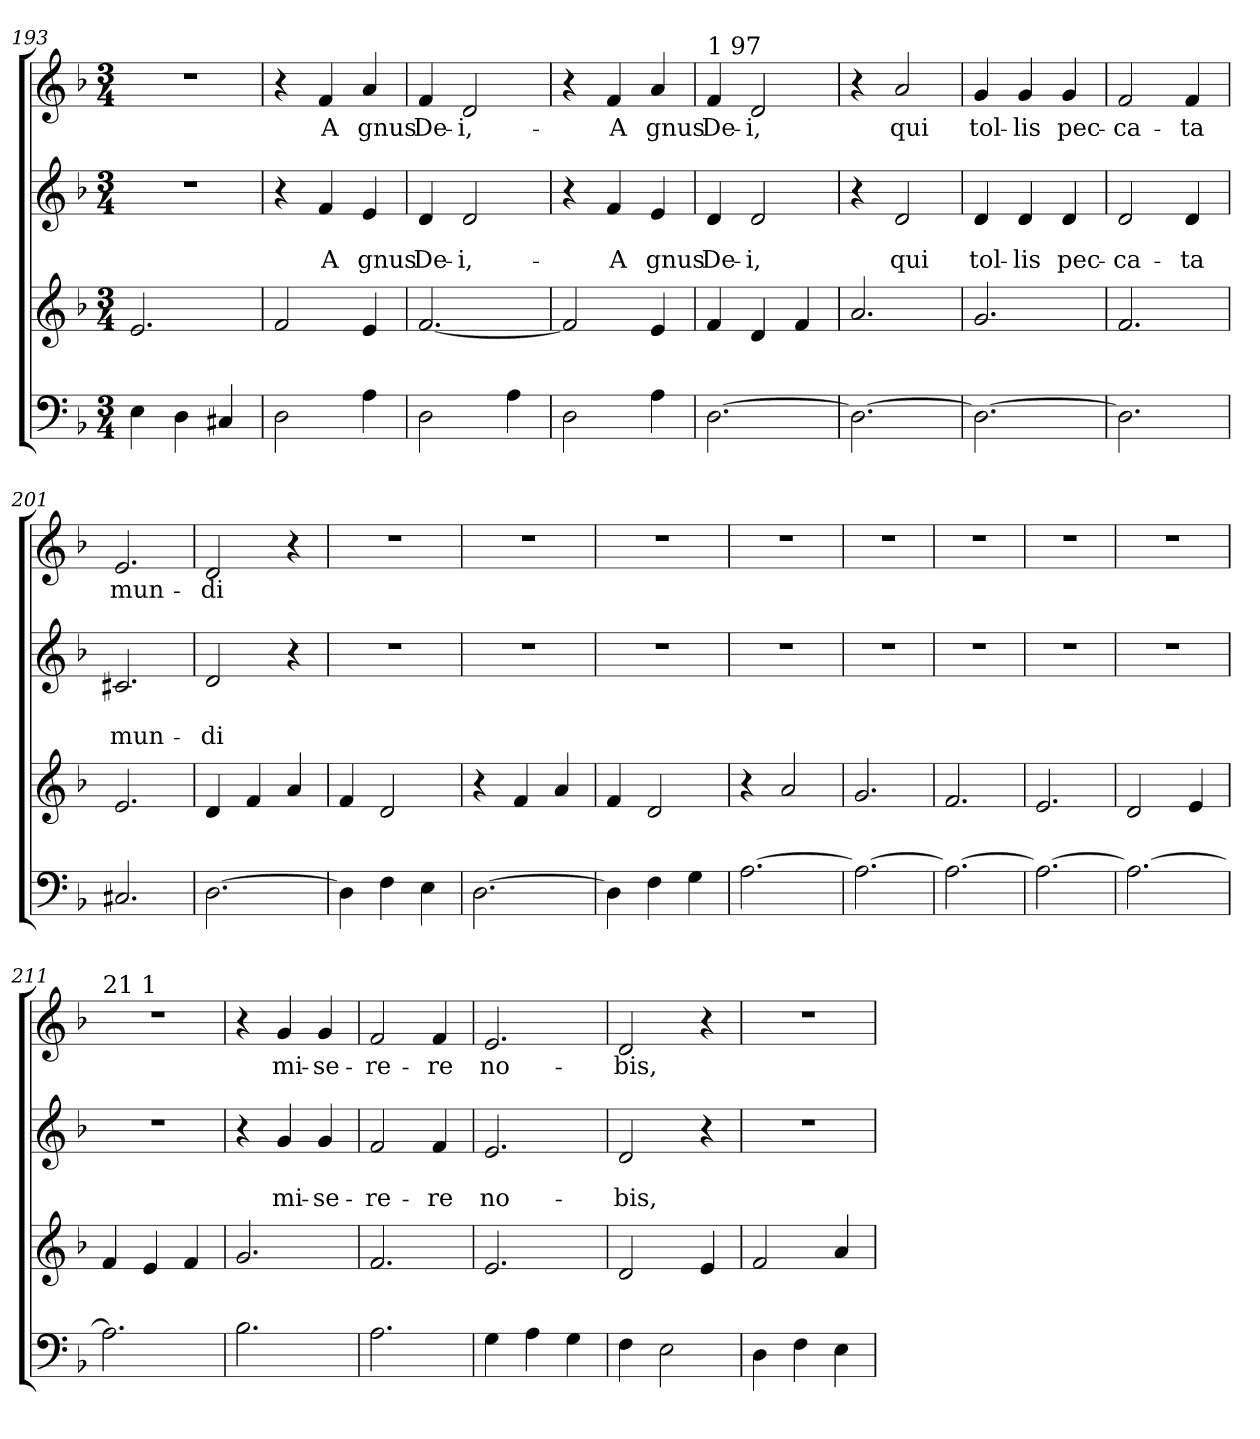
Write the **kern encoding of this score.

**kern	**kern	**kern	**text	**text	**kern	**text
*part3	*part3	*part2	*part2	*part2	*part1	*part1
*staff4	*staff3	*staff2	*staff2	*staff2	*staff1	*staff1
*clefF4	*clefG2	*clefG2	*	*	*clefG2	*
*k[b-]	*k[b-]	*k[b-]	*	*	*k[b-]	*
*F:	*F:	*F:	*	*	*F:	*
*M3/4	*M3/4	*M3/4	*	*	*M3/4	*
=193	=193	=193	=193	=193	=193	=193
!	!	!LO:N:vis=1	!	!	!LO:N:vis=1	!
4E\	2.e/	2.r	.	.	2.r	.
4D\	.	.	.	.	.	.
4C#X/	.	.	.	.	.	.
=194	=194	=194	=194	=194	=194	=194
2D\	2f/	4r	.	.	4r	.
!	!	!	!	!LO:LY:b	!	!LO:LY:b
.	.	4f/	.	A	4f/	A
!	!	!	!	!LO:LY:b	!	!LO:LY:b
4A\	4e/	4e/	.	gnus	4a/	gnus
=195	=195	=195	=195	=195	=195	=195
!	!	!	!	!LO:LY:b	!	!LO:LY:b
2D\	[<2.f/	4d/	.	De-	4f/	De-
!	!	!	!	!LO:LY:b	!	!LO:LY:b
.	.	2d/	.	-i,-	2d/	-i,-
4A\	.	.	.	.	.	.
=196	=196	=196	=196	=196	=196	=196
2D\	2f/]	4r	.	.	4r	.
!	!	!	!	!LO:LY:b	!	!LO:LY:b
.	.	4f/	.	-A	4f/	-A
!	!	!	!	!LO:LY:b	!	!LO:LY:b
4A\	4e/	4e/	.	gnus	4a/	gnus
!!LO:LB:g=z
=197	=197	=197	=197	=197	=197	=197
!	!	!	!	!	!LO:TX:a:t=1 97	!
!	!	!	!	!LO:LY:b	!	!LO:LY:b
[>2.D\	4f/	4d/	.	De-	4f/	De-
!	!	!	!	!LO:LY:b	!	!LO:LY:b
.	4d/	2d/	.	-i,	2d/	-i,
.	4f/	.	.	.	.	.
=198	=198	=198	=198	=198	=198	=198
2.D\_	2.a/	4r	.	.	4r	.
!	!	!	!	!LO:LY:b	!	!LO:LY:b
.	.	2d/	.	qui	2a/	qui
=199	=199	=199	=199	=199	=199	=199
!	!	!	!	!LO:LY:b	!	!LO:LY:b
2.D\_	2.g/	4d/	.	tol-	4g/	tol-
!	!	!	!	!LO:LY:b	!	!LO:LY:b
.	.	4d/	.	-lis	4g/	-lis
!	!	!	!	!LO:LY:b	!	!LO:LY:b
.	.	4d/	.	pec-	4g/	pec-
=200	=200	=200	=200	=200	=200	=200
!	!	!	!	!LO:LY:b	!	!LO:LY:b
2.D\]	2.f/	2d/	.	-ca-	2f/	-ca-
!	!	!	!	!LO:LY:b	!	!LO:LY:b
.	.	4d/	.	-ta	4f/	-ta
=201	=201	=201	=201	=201	=201	=201
!	!	!	!	!LO:LY:b	!	!LO:LY:b
2.C#X/	2.e/	2.c#X/	.	mun-	2.e/	mun-
=202	=202	=202	=202	=202	=202	=202
!	!	!	!	!LO:LY:b	!	!LO:LY:b
[>2.D\	4d/	2d/	.	-di	2d/	-di
.	4f/	.	.	.	.	.
.	4a/	4r	.	.	4r	.
=203	=203	=203	=203	=203	=203	=203
!	!	!LO:N:vis=1	!	!	!LO:N:vis=1	!
4D\]	4f/	2.r	.	.	2.r	.
4F\	2d/	.	.	.	.	.
4E\	.	.	.	.	.	.
=204	=204	=204	=204	=204	=204	=204
!	!	!LO:N:vis=1	!	!	!LO:N:vis=1	!
[>2.D\	4r	2.r	.	.	2.r	.
.	4f/	.	.	.	.	.
.	4a/	.	.	.	.	.
=205	=205	=205	=205	=205	=205	=205
!	!	!LO:N:vis=1	!	!	!LO:N:vis=1	!
4D\]	4f/	2.r	.	.	2.r	.
4F\	2d/	.	.	.	.	.
4G\	.	.	.	.	.	.
=206	=206	=206	=206	=206	=206	=206
!	!	!LO:N:vis=1	!	!	!LO:N:vis=1	!
[>2.A\	4r	2.r	.	.	2.r	.
.	2a/	.	.	.	.	.
=207	=207	=207	=207	=207	=207	=207
!	!	!LO:N:vis=1	!	!	!LO:N:vis=1	!
2.A\_	2.g/	2.r	.	.	2.r	.
=208	=208	=208	=208	=208	=208	=208
!	!	!LO:N:vis=1	!	!	!LO:N:vis=1	!
2.A\_	2.f/	2.r	.	.	2.r	.
=209	=209	=209	=209	=209	=209	=209
!	!	!LO:N:vis=1	!	!	!LO:N:vis=1	!
2.A\_	2.e/	2.r	.	.	2.r	.
=210	=210	=210	=210	=210	=210	=210
!	!	!LO:N:vis=1	!	!	!LO:N:vis=1	!
2.A\_	2d/	2.r	.	.	2.r	.
.	4e/	.	.	.	.	.
!!LO:LB:g=z
=211	=211	=211	=211	=211	=211	=211
!	!	!	!	!	!LO:TX:a:t=21 1	!
!	!	!LO:N:vis=1	!	!	!LO:N:vis=1	!
2.A\]	4f/	2.r	.	.	2.r	.
.	4e/	.	.	.	.	.
.	4f/	.	.	.	.	.
=212	=212	=212	=212	=212	=212	=212
2.B-\	2.g/	4r	.	.	4r	.
!	!	!	!	!LO:LY:b	!	!LO:LY:b
.	.	4g/	.	mi-	4g/	mi-
!	!	!	!	!LO:LY:b	!	!LO:LY:b
.	.	4g/	.	-se-	4g/	-se-
=213	=213	=213	=213	=213	=213	=213
!	!	!	!	!LO:LY:b	!	!LO:LY:b
2.A\	2.f/	2f/	.	-re-	2f/	-re-
!	!	!	!	!LO:LY:b	!	!LO:LY:b
.	.	4f/	.	-re	4f/	-re
=214	=214	=214	=214	=214	=214	=214
!	!	!	!	!LO:LY:b	!	!LO:LY:b
4G\	2.e/	2.e/	.	no-	2.e/	no-
4A\	.	.	.	.	.	.
4G\	.	.	.	.	.	.
=215	=215	=215	=215	=215	=215	=215
!	!	!	!	!LO:LY:b	!	!LO:LY:b
4F\	2d/	2d/	.	-bis,	2d/	-bis,
2E\	.	.	.	.	.	.
.	4e/	4r	.	.	4r	.
=216	=216	=216	=216	=216	=216	=216
!	!	!LO:N:vis=1	!	!	!LO:N:vis=1	!
4D\	2f/	2.r	.	.	2.r	.
4F\	.	.	.	.	.	.
4E\	4a/	.	.	.	.	.
=	=	=	=	=	=	=
*-	*-	*-	*-	*-	*-	*-
